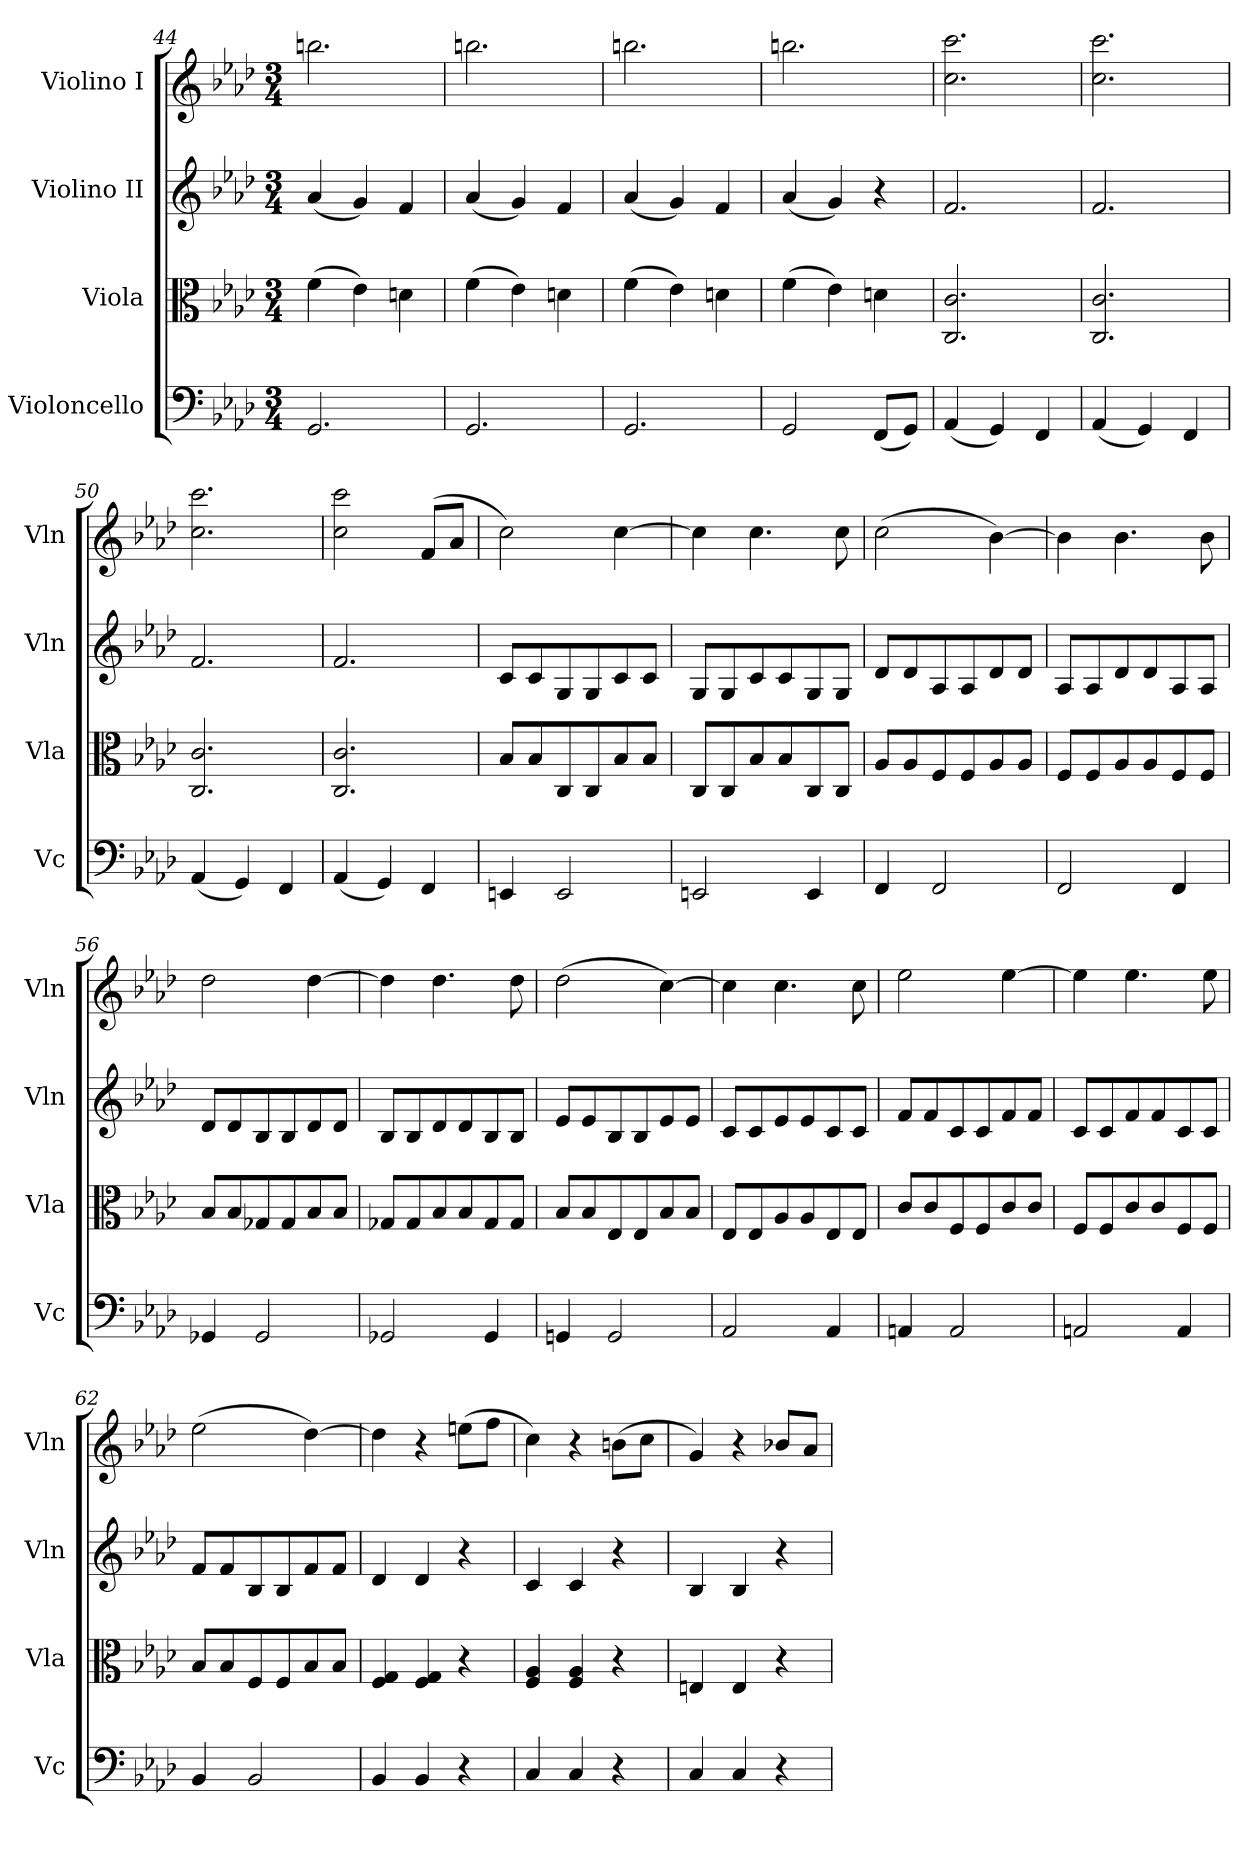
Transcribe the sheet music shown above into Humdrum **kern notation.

**kern	**kern	**kern	**kern
*part4	*part3	*part2	*part1
*staff4	*staff3	*staff2	*staff1
*I"Violoncello	*I"Viola	*I"Violino II	*I"Violino I
*I'Vc	*I'Vla	*I'Vln	*I'Vln
*clefF4	*clefC3	*clefG2	*clefG2
*k[b-e-a-d-]	*k[b-e-a-d-]	*k[b-e-a-d-]	*k[b-e-a-d-]
*M3/4	*M3/4	*M3/4	*M3/4
=44	=44	=44	=44
2.GG/	(4f\	(4a-/	2.bbn\
.	4e-\)	4g/)	.
.	4dn\	4f/	.
=45	=45	=45	=45
2.GG/	(4f\	(4a-/	2.bbn\
.	4e-\)	4g/)	.
.	4dn\	4f/	.
=46	=46	=46	=46
2.GG/	(4f\	(4a-/	2.bbn\
.	4e-\)	4g/)	.
.	4dn\	4f/	.
=47	=47	=47	=47
2GG/	(4f\	(4a-/	2.bbn\
.	4e-\)	4g/)	.
(8FF/L	4dn\	4r	.
8GG/J)	.	.	.
=48	=48	=48	=48
(4AA-/	2.C/ 2.c/	2.f/	2.cc\ 2.ccc\
4GG/)	.	.	.
4FF/	.	.	.
=49	=49	=49	=49
(4AA-/	2.C/ 2.c/	2.f/	2.cc\ 2.ccc\
4GG/)	.	.	.
4FF/	.	.	.
=50	=50	=50	=50
(4AA-/	2.C/ 2.c/	2.f/	2.cc\ 2.ccc\
4GG/)	.	.	.
4FF/	.	.	.
=51	=51	=51	=51
(4AA-/	2.C/ 2.c/	2.f/	2cc\ 2ccc\
4GG/)	.	.	.
4FF/	.	.	(8f/L
.	.	.	8a-/J
!!LO:PB:g=z
=52	=52	=52	=52
4EEn/	8B-/L	8c/L	2cc\)
.	8B-/	8c/	.
2EE/	8C/	8G/	.
.	8C/	8G/	.
.	8B-/	8c/	[4cc\
.	8B-/J	8c/J	.
=53	=53	=53	=53
2EEn/	8C/L	8G/L	4cc\]
.	8C/	8G/	.
.	8B-/	8c/	4.cc\
.	8B-/	8c/	.
4EE/	8C/	8G/	.
.	8C/J	8G/J	8cc\
=54	=54	=54	=54
4FF/	8A-/L	8d-/L	(2cc\
.	8A-/	8d-/	.
2FF/	8F/	8A-/	.
.	8F/	8A-/	.
.	8A-/	8d-/	[4b-\)
.	8A-/J	8d-/J	.
=55	=55	=55	=55
2FF/	8F/L	8A-/L	4b-\]
.	8F/	8A-/	.
.	8A-/	8d-/	4.b-\
.	8A-/	8d-/	.
4FF/	8F/	8A-/	.
.	8F/J	8A-/J	8b-\
=56	=56	=56	=56
4GG-X/	8B-/L	8d-/L	2dd-\
.	8B-/	8d-/	.
2GG-/	8G-X/	8B-/	.
.	8G-/	8B-/	.
.	8B-/	8d-/	[4dd-\
.	8B-/J	8d-/J	.
=57	=57	=57	=57
2GG-X/	8G-X/L	8B-/L	4dd-\]
.	8G-/	8B-/	.
.	8B-/	8d-/	4.dd-\
.	8B-/	8d-/	.
4GG-/	8G-/	8B-/	.
.	8G-/J	8B-/J	8dd-\
=58	=58	=58	=58
4GGn/	8B-/L	8e-/L	(2dd-\
.	8B-/	8e-/	.
2GG/	8E-/	8B-/	.
.	8E-/	8B-/	.
.	8B-/	8e-/	[4cc\)
.	8B-/J	8e-/J	.
=59	=59	=59	=59
2AA-/	8E-/L	8c/L	4cc\]
.	8E-/	8c/	.
.	8A-/	8e-/	4.cc\
.	8A-/	8e-/	.
4AA-/	8E-/	8c/	.
.	8E-/J	8c/J	8cc\
!!LO:LB:g=z
=60	=60	=60	=60
4AAn/	8c/L	8f/L	2ee-\
.	8c/	8f/	.
2AA/	8F/	8c/	.
.	8F/	8c/	.
.	8c/	8f/	[4ee-\
.	8c/J	8f/J	.
=61	=61	=61	=61
2AAn/	8F/L	8c/L	4ee-\]
.	8F/	8c/	.
.	8c/	8f/	4.ee-\
.	8c/	8f/	.
4AA/	8F/	8c/	.
.	8F/J	8c/J	8ee-\
=62	=62	=62	=62
4BB-/	8B-/L	8f/L	(2ee-\
.	8B-/	8f/	.
2BB-/	8F/	8B-/	.
.	8F/	8B-/	.
.	8B-/	8f/	[4dd-\)
.	8B-/J	8f/J	.
=63	=63	=63	=63
4BB-/	4F/ 4G/	4d-/	4dd-\]
4BB-/	4F/ 4G/	4d-/	4r
4r	4r	4r	(8een\L
.	.	.	8ff\J
=64	=64	=64	=64
4C/	4F/ 4A-/	4c/	4cc\)
4C/	4F/ 4A-/	4c/	4r
4r	4r	4r	(8bn\L
.	.	.	8cc\J
=65	=65	=65	=65
4C/	4En/	4B-/	4g/)
4C/	4E/	4B-/	4r
4r	4r	4r	8b-X/L
.	.	.	8a-/J
=	=	=	=
*-	*-	*-	*-
